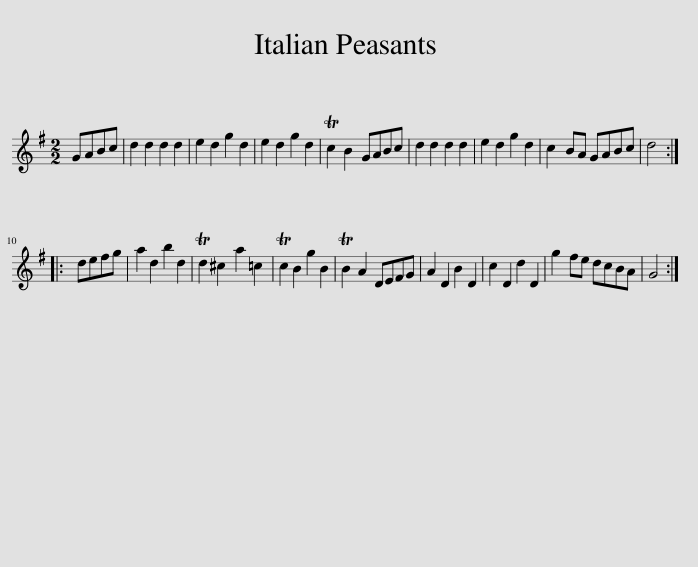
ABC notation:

X:1
L:1/8
M:2/2
I:linebreak $
K:G
V:1 treble
V:1
 GABc | d2 d2 d2 d2 | e2 d2 g2 d2 | e2 d2 g2 d2 | Tc2 B2 GABc | %5
 d2 d2 d2 d2 | e2 d2 g2 d2 | c2 BA GABc | d4 ::$ defg | %10
 a2 d2 b2 d2 | Td2 ^c2 a2 =c2 | Tc2 B2 g2 B2 | TB2 A2 DEFG | A2 D2 B2 D2 | %15
 c2 D2 d2 D2 | g2 fe dcBA | G4 :| %18
